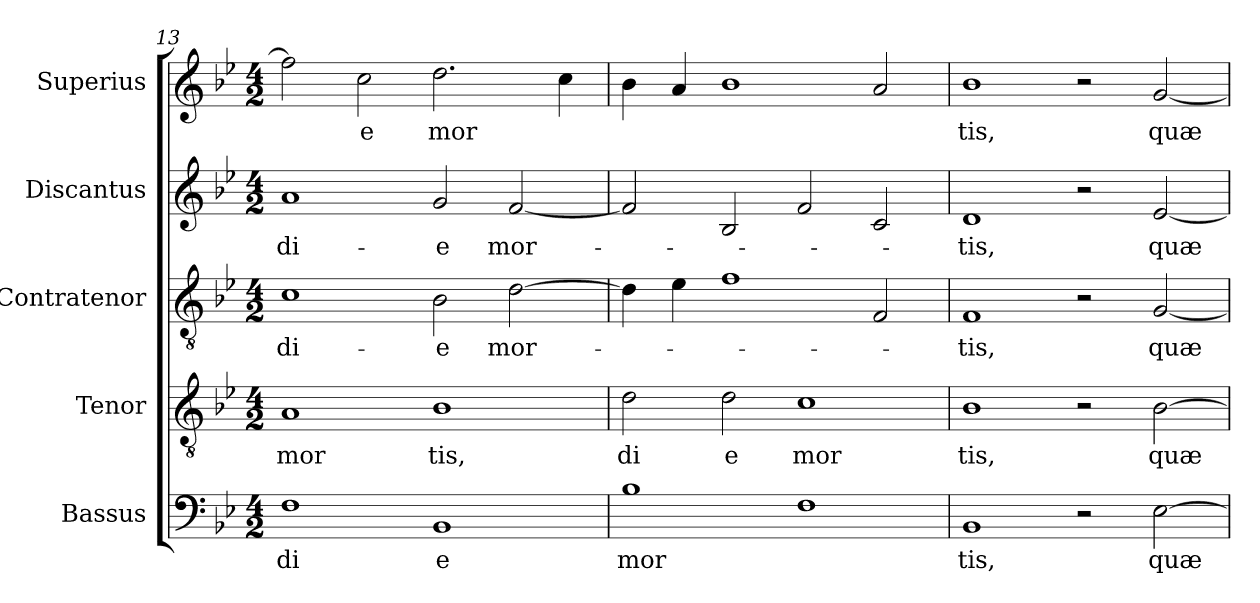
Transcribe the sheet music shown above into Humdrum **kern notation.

**kern	**text	**kern	**text	**kern	**text	**kern	**text	**kern	**text
*part5	*part5	*part4	*part4	*part3	*part3	*part2	*part2	*part1	*part1
*staff5	*staff5	*staff4	*staff4	*staff3	*staff3	*staff2	*staff2	*staff1	*staff1
*I"Bassus	*	*I"Tenor	*	*I"Contratenor	*	*I"Discantus	*	*I"Superius	*
*clefF4	*	*clefGv2	*	*clefGv2	*	*clefG2	*	*clefG2	*
*k[b-e-]	*	*k[b-e-]	*	*k[b-e-]	*	*k[b-e-]	*	*k[b-e-]	*
*B-:	*	*B-:	*	*B-:	*	*B-:	*	*B-:	*
*M4/2	*	*M4/2	*	*M4/2	*	*M4/2	*	*M4/2	*
=13	=13	=13	=13	=13	=13	=13	=13	=13	=13
!	!LO:LY:b:cj	!	!LO:LY:b:cj	!	!LO:LY:b:cj	!	!LO:LY:b:cj	!	!
1F	di	1A	mor	1c	di-	1a	di-	2ff\]	.
!	!	!	!	!	!	!	!	!	!LO:LY:b:cj
.	.	.	.	.	.	.	.	2cc\	e
!	!LO:LY:b:cj	!	!LO:LY:b:cj	!	!LO:LY:b:cj	!	!LO:LY:b:cj	!	!LO:LY:b
1BB-	e	1B-	tis,	2B-\	-e	2g/	-e	2.dd\	mor
!	!	!	!	!	!LO:LY:b	!	!LO:LY:b	!	!
.	.	.	.	[>2d\	mor-	[<2f/	mor-	.	.
.	.	.	.	.	.	.	.	4cc\	.
=14	=14	=14	=14	=14	=14	=14	=14	=14	=14
!	!LO:LY:b	!	!LO:LY:b:cj	!	!	!	!	!	!
1B-	mor	2d\	di	4d\]	.	2f/]	.	4b-\	.
.	.	.	.	4e-\	.	.	.	4a/	.
!	!	!	!LO:LY:b:cj	!	!	!	!	!	!
.	.	2d\	e	1f	.	2B-/	.	1b-	.
!	!	!	!LO:LY:b:cj	!	!	!	!	!	!
1F	.	1c	mor	.	.	2f/	.	.	.
.	.	.	.	2F/	.	2c/	.	2a/	.
!!LO:LB:g=z
=15	=15	=15	=15	=15	=15	=15	=15	=15	=15
!	!LO:LY:b:cj	!	!LO:LY:b:cj	!	!LO:LY:b:cj	!	!LO:LY:b:cj	!	!LO:LY:b:cj
1BB-	tis,	1B-	tis,	1F	-tis,	1d	-tis,	1b-	tis,
2r	.	2r	.	2r	.	2r	.	2r	.
!	!LO:LY:b	!	!LO:LY:b	!	!LO:LY:b	!	!LO:LY:b	!	!LO:LY:b
[>2E-\	quæ-	[>2B-\	quæ-	[<2G/	quæ	[<2e-/	quæ	[<2g/	quæ
=	=	=	=	=	=	=	=	=	=
*-	*-	*-	*-	*-	*-	*-	*-	*-	*-
